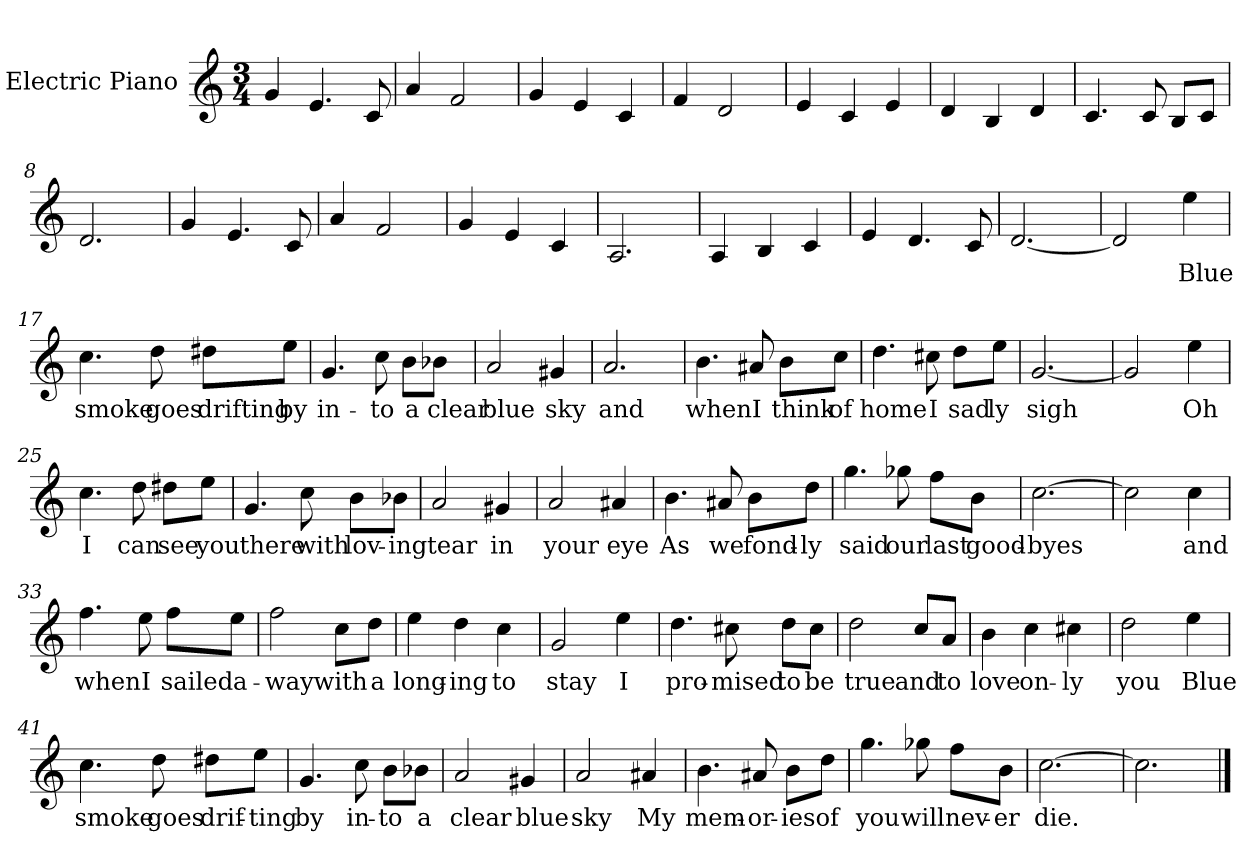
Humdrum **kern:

**kern	**text
*part1	*part1
*staff1	*staff1
*I"Electric Piano	*
*I'E.Pno	*
*clefG2	*
*k[]	*
*C:	*
*M3/4	*
=1	=1
4g/	.
4.e/	.
8c/	.
=2	=2
4a/	.
2f/	.
=3	=3
4g/	.
4e/	.
4c/	.
=4	=4
4f/	.
2d/	.
=5	=5
4e/	.
4c/	.
4e/	.
=6	=6
4d/	.
4B/	.
4d/	.
=7	=7
4.c/	.
8c/	.
8B/L	.
8c/J	.
=8	=8
2.d/	.
!!LO:LB:g=z
=9	=9
4g/	.
4.e/	.
8c/	.
=10	=10
4a/	.
2f/	.
=11	=11
4g/	.
4e/	.
4c/	.
=12	=12
2.A/	.
=13	=13
4A/	.
4B/	.
4c/	.
=14	=14
4e/	.
4.d/	.
8c/	.
=15	=15
[2.d/	.
=16	=16
2d/]	.
4ee\	Blue
!!LO:LB:g=z
=17	=17
4.cc\	smoke
8dd\	goes
8dd#X\L	drifting
8ee\J	by
=18	=18
4.g/	in-
8cc\	-to
8b\L	a
8b-X\J	clear
=19	=19
2a/	blue
4g#X/	sky
=20	=20
2.a/	and
!!LO:LB:g=z
=21	=21
4.b\	when
8a#X/	I
8b\L	think
8cc\J	of
=22	=22
4.dd\	home
8cc#X\	I
8dd\L	sad
8ee\J	ly
=23	=23
[2.g/	sigh
=24	=24
2g/]	.
4ee\	Oh
!!LO:LB:g=z
=25	=25
4.cc\	I
8dd\	can
8dd#X\L	see
8ee\J	you
=26	=26
4.g/	there
8cc\	with
8b\L	lov-
8b-X\J	-ing
=27	=27
2a/	tear
4g#X/	in
=28	=28
2a/	your
4a#X/	eye
!!LO:LB:g=z
=29	=29
4.b\	As
8a#X/	we
8b\L	fond-
8dd\J	-ly
=30	=30
4.gg\	said
8gg-X\	our
8ff\L	last
8b\J	good-
=31	=31
[2.cc\	-byes
=32	=32
2cc\]	.
4cc\	and
!!LO:LB:g=z
=33	=33
4.ff\	when
8ee\	I
8ff\L	sailed
8ee\J	a-
=34	=34
2ff\	-way
8cc\L	with
8dd\J	a
=35	=35
4ee\	long-
4dd\	-ing
4cc\	to
=36	=36
2g/	stay
4ee\	I
!!LO:LB:g=z
=37	=37
4.dd\	pro-
8cc#X\	-mised
8dd\L	to
8cc#\J	be
=38	=38
2dd\	true
8cc/L	and
8a/J	to
=39	=39
4b\	love
4cc\	on-
4cc#X\	-ly
=40	=40
2dd\	you
4ee\	Blue
!!LO:LB:g=z
=41	=41
4.cc\	smoke
8dd\	goes
8dd#X\L	drif-
8ee\J	-ting
=42	=42
4.g/	by
8cc\	in-
8b\L	-to
8b-X\J	a
=43	=43
2a/	clear
4g#X/	blue
=44	=44
2a/	sky
4a#X/	My
!!LO:LB:g=z
=45	=45
4.b\	mem-
8a#X/	-or-
8b\L	-ies
8dd\J	of
=46	=46
4.gg\	you
8gg-X\	will
8ff\L	nev-
8b\J	-er
=47	=47
[2.cc\	die.
=48	=48
2.cc\]	.
==	==
*-	*-
